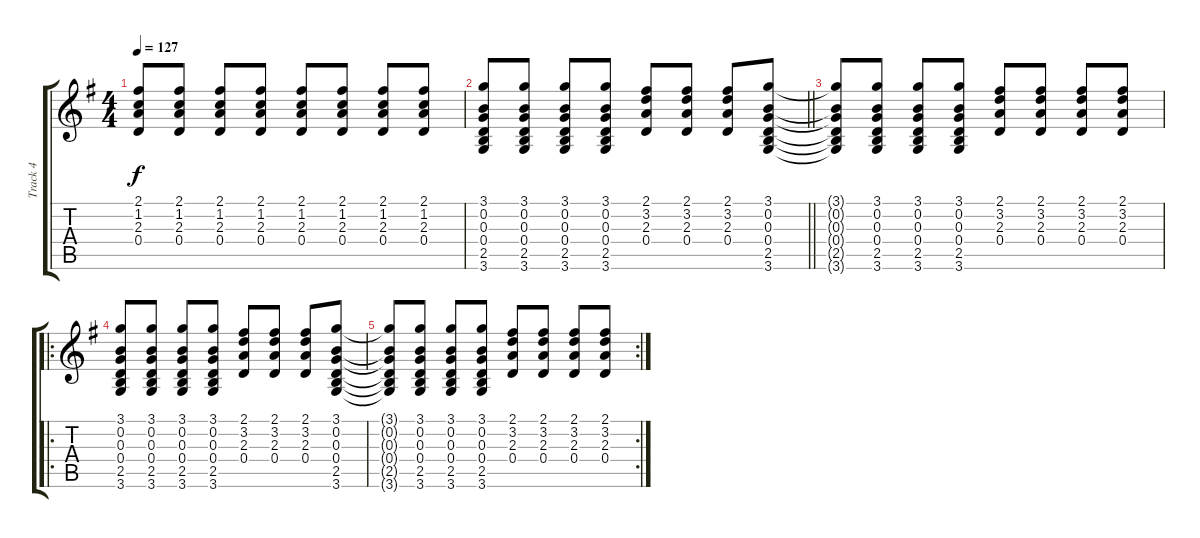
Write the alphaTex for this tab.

\track ("Track 4" "Track 4") {instrument acousticguitarsteel}
\staff {score tabs}
\tuning (E4 B3 G3 D3 A2 E2) {hide}
\ts (4 4)
\tempo 127
\clef g2
\ks g
(2.1 1.2 2.3 0.4).8{dy f} (2.1 1.2 2.3 0.4).8 (2.1 1.2 2.3 0.4).8 (2.1 1.2 2.3 0.4).8 (2.1 1.2 2.3 0.4).8 (2.1 1.2 2.3 0.4).8 (2.1 1.2 2.3 0.4).8 (2.1 1.2 2.3 0.4).8 |
\barLineRight lightlight
(3.1 0.2 0.3 0.4 2.5 3.6).8 (3.1 0.2 0.3 0.4 2.5 3.6).8 (3.1 0.2 0.3 0.4 2.5 3.6).8 (3.1 0.2 0.3 0.4 2.5 3.6).8 (2.1 3.2 2.3 0.4).8 (2.1 3.2 2.3 0.4).8 (2.1 3.2 2.3 0.4).8 (3.1 0.2 0.3 0.4 2.5 3.6).8 |
(3.1{t} 0.2{t} 0.3{t} 0.4{t} 2.5{t} 3.6{t}).8 (3.1 0.2 0.3 0.4 2.5 3.6).8 (3.1 0.2 0.3 0.4 2.5 3.6).8 (3.1 0.2 0.3 0.4 2.5 3.6).8 (2.1 3.2 2.3 0.4).8 (2.1 3.2 2.3 0.4).8 (2.1 3.2 2.3 0.4).8 (2.1 3.2 2.3 0.4).8 |
\ro
(3.1 0.2 0.3 0.4 2.5 3.6).8 (3.1 0.2 0.3 0.4 2.5 3.6).8 (3.1 0.2 0.3 0.4 2.5 3.6).8 (3.1 0.2 0.3 0.4 2.5 3.6).8 (2.1 3.2 2.3 0.4).8 (2.1 3.2 2.3 0.4).8 (2.1 3.2 2.3 0.4).8 (3.1 0.2 0.3 0.4 2.5 3.6).8 |
\rc 2
(3.1{t} 0.2{t} 0.3{t} 0.4{t} 2.5{t} 3.6{t}).8 (3.1 0.2 0.3 0.4 2.5 3.6).8 (3.1 0.2 0.3 0.4 2.5 3.6).8 (3.1 0.2 0.3 0.4 2.5 3.6).8 (2.1 3.2 2.3 0.4).8 (2.1 3.2 2.3 0.4).8 (2.1 3.2 2.3 0.4).8 (2.1 3.2 2.3 0.4).8
